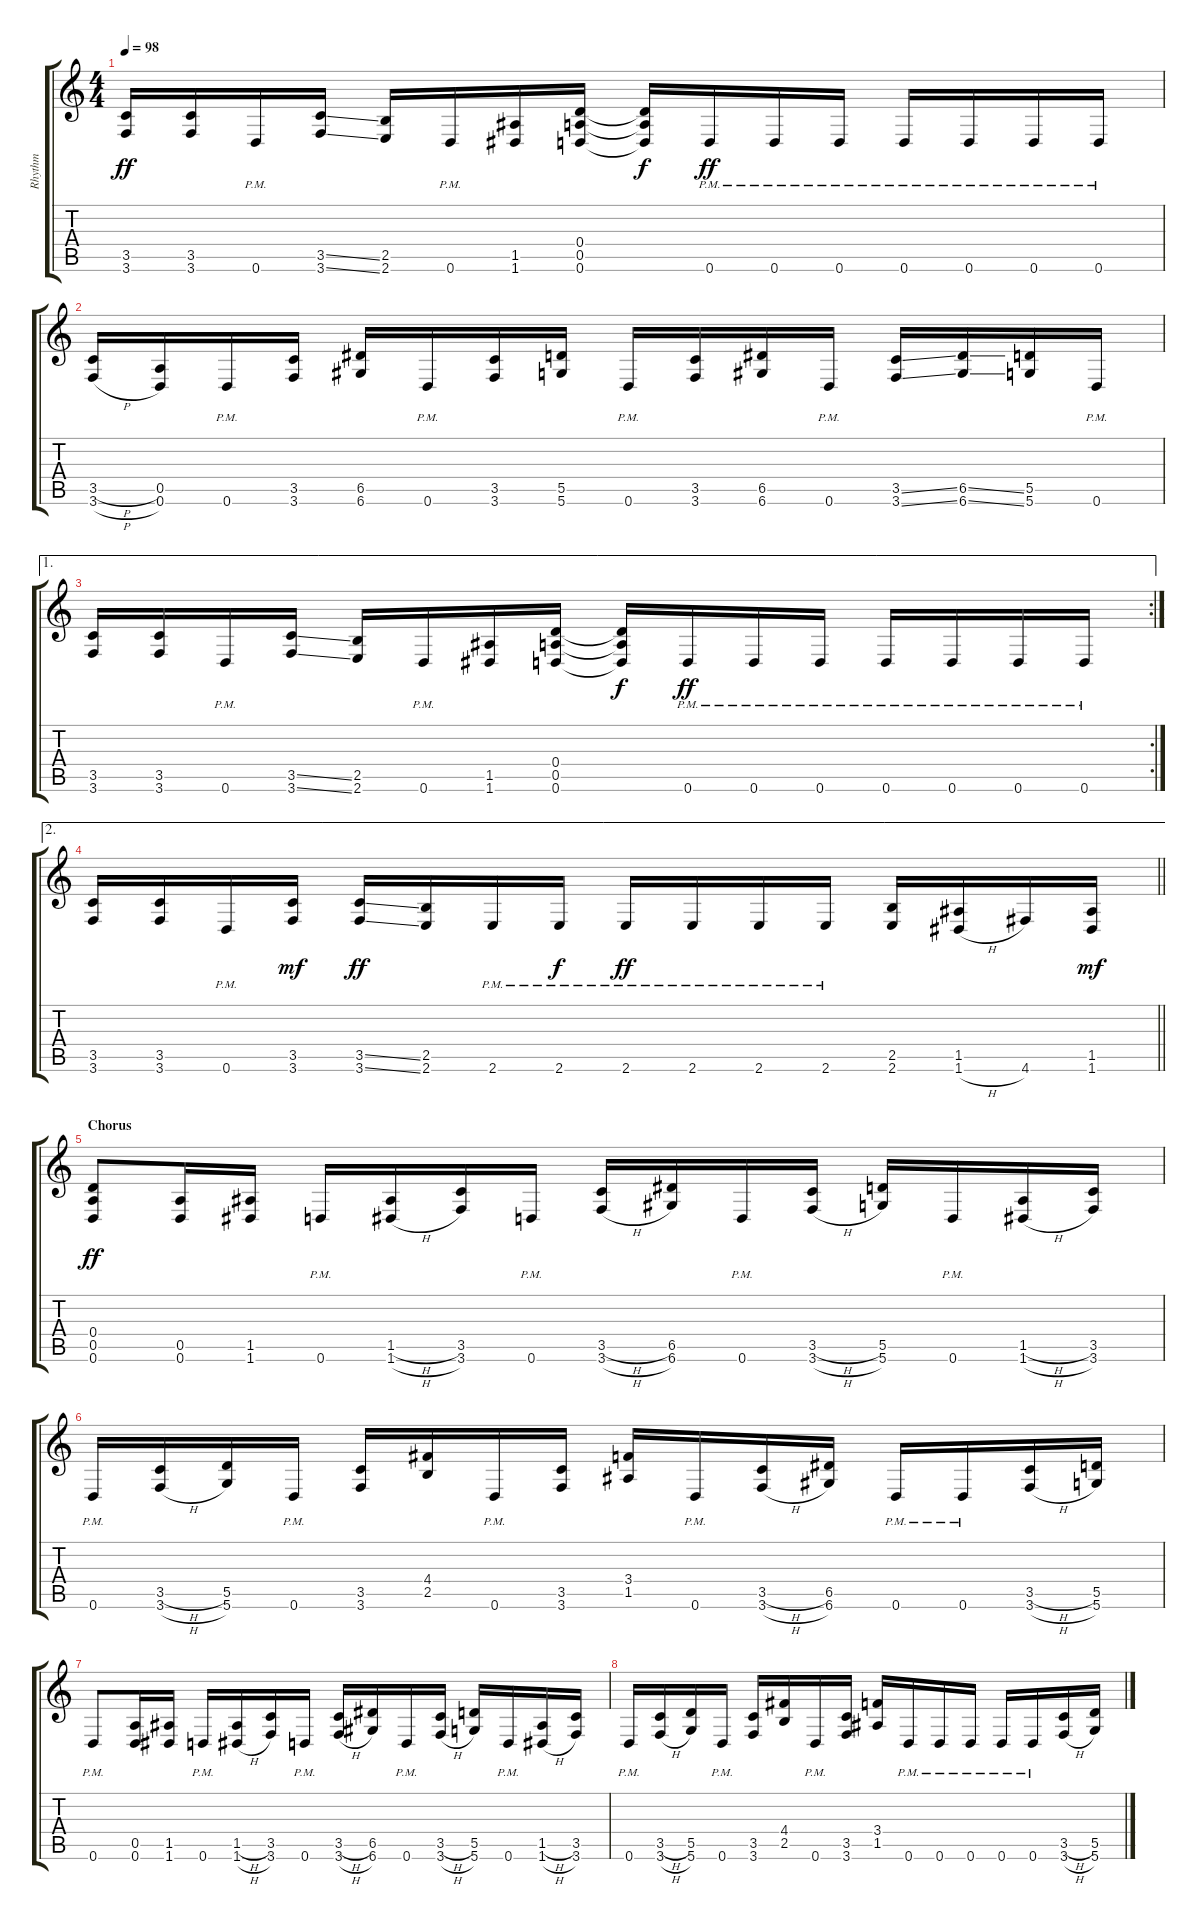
\track ("Rhythm" "Rhythm") {instrument distortionguitar}
\staff {score tabs}
\tuning (E4 B3 G3 D3 A2 D2) {hide}
\ts (4 4)
\tempo 98
\clef g2
\ks c
(3.5 3.6).16{dy ff} (3.5 3.6).16 0.6{pm}.16 (3.5{ss} 3.6{ss}).16 (2.5 2.6).16 0.6{pm}.16 (1.5 1.6).16 (0.4 0.5 0.6).16 (0.4{t} 0.5{t} 0.6{t}).16{dy f} 0.6{pm}.16{dy ff} 0.6{pm}.16 0.6{pm}.16 0.6{pm}.16 0.6{pm}.16 0.6{pm}.16 0.6{pm}.16 |
(3.5{h} 3.6{h}).16 (0.5 0.6).16 0.6{pm}.16 (3.5 3.6).16 (6.5 6.6).16 0.6{pm}.16 (3.5 3.6).16 (5.5 5.6).16 0.6{pm}.16 (3.5 3.6).16 (6.5 6.6).16 0.6{pm}.16 (3.5{ss} 3.6{ss}).16 (6.5{ss} 6.6{ss}).16 (5.5 5.6).16 0.6{pm}.16 |
\ae 1
\rc 2
(3.5 3.6).16 (3.5 3.6).16 0.6{pm}.16 (3.5{ss} 3.6{ss}).16 (2.5 2.6).16 0.6{pm}.16 (1.5 1.6).16 (0.4 0.5 0.6).16 (0.4{t} 0.5{t} 0.6{t}).16{dy f} 0.6{pm}.16{dy ff} 0.6{pm}.16 0.6{pm}.16 0.6{pm}.16 0.6{pm}.16 0.6{pm}.16 0.6{pm}.16 |
\ae 2
\barLineRight lightlight
(3.5 3.6).16 (3.5 3.6).16 0.6{pm}.16 (3.5 3.6).16{dy mf} (3.5{ss} 3.6{ss}).16{dy ff} (2.5 2.6).16 2.6{pm}.16 2.6{pm}.16{dy f} 2.6{pm}.16{dy ff} 2.6{pm}.16 2.6{pm}.16 2.6{pm}.16 (2.5 2.6).16 (1.5 1.6{h}).16 4.6.16 (1.5 1.6).16{dy mf} |
\section ("" "Chorus")
(0.4 0.5 0.6).8{dy ff} (0.5 0.6).16 (1.5 1.6).16 0.6{pm}.16 (1.5{h} 1.6{h}).16 (3.5 3.6).16 0.6{pm}.16 (3.5{h} 3.6{h}).16 (6.5 6.6).16 0.6{pm}.16 (3.5{h} 3.6{h}).16 (5.5 5.6).16 0.6{pm}.16 (1.5{h} 1.6{h}).16 (3.5 3.6).16 |
0.6{pm}.16 (3.5{h} 3.6{h}).16 (5.5 5.6).16 0.6{pm}.16 (3.5 3.6).16 (4.4 2.5).16 0.6{pm}.16 (3.5 3.6).16 (3.4 1.5).16 0.6{pm}.16 (3.5{h} 3.6{h}).16 (6.5 6.6).16 0.6{pm}.16 0.6{pm}.16 (3.5{h} 3.6{h}).16 (5.5 5.6).16 |
0.6{pm}.8 (0.5 0.6).16 (1.5 1.6).16 0.6{pm}.16 (1.5{h} 1.6{h}).16 (3.5 3.6).16 0.6{pm}.16 (3.5{h} 3.6{h}).16 (6.5 6.6).16 0.6{pm}.16 (3.5{h} 3.6{h}).16 (5.5 5.6).16 0.6{pm}.16 (1.5{h} 1.6{h}).16 (3.5 3.6).16 |
0.6{pm}.16 (3.5{h} 3.6{h}).16 (5.5 5.6).16 0.6{pm}.16 (3.5 3.6).16 (4.4 2.5).16 0.6{pm}.16 (3.5 3.6).16 (3.4 1.5).16 0.6{pm}.16 0.6{pm}.16 0.6{pm}.16 0.6{pm}.16 0.6{pm}.16 (3.5{h} 3.6{h}).16 (5.5 5.6).16
